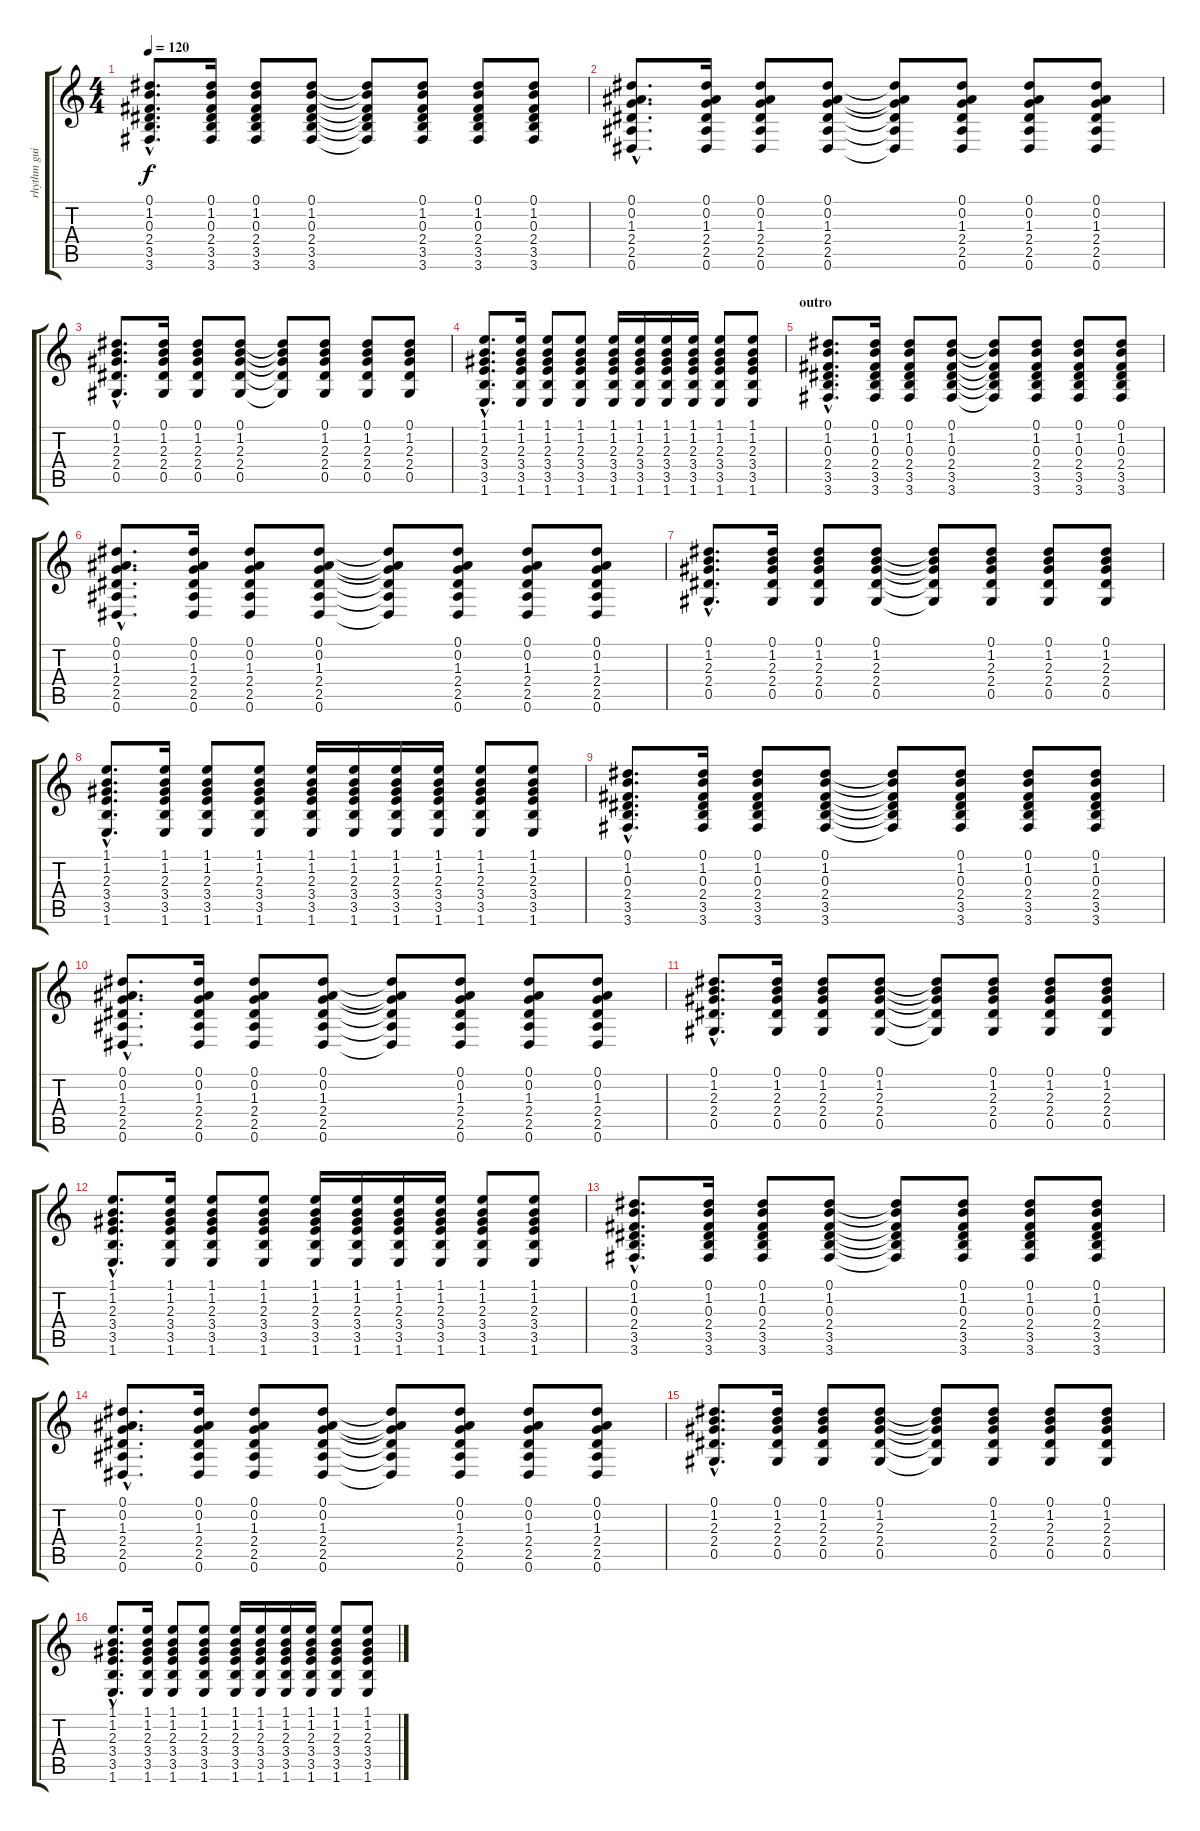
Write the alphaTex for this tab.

\track ("rhythm guitar" "rhythm gui") {instrument acousticguitarnylon}
\staff {score tabs}
\tuning (Eb4 Bb3 Gb3 Db3 Ab2 Eb2) {hide}
\ts (4 4)
\tempo 120
\clef g2
\ks c
(0.1{hac} 1.2{hac} 0.3{hac} 2.4{hac} 3.5{hac} 3.6{hac}).8{d dy f} (0.1 1.2 0.3 2.4 3.5 3.6).16 (0.1 1.2 0.3 2.4 3.5 3.6).8 (0.1 1.2 0.3 2.4 3.5 3.6).8 (0.1{t} 1.2{t} 0.3{t} 2.4{t} 3.5{t} 3.6{t}).8 (0.1 1.2 0.3 2.4 3.5 3.6).8 (0.1 1.2 0.3 2.4 3.5 3.6).8 (0.1 1.2 0.3 2.4 3.5 3.6).8 |
(0.1{hac} 0.2{hac} 1.3{hac} 2.4{hac} 2.5{hac} 0.6{hac}).8{d} (0.1 0.2 1.3 2.4 2.5 0.6).16 (0.1 0.2 1.3 2.4 2.5 0.6).8 (0.1 0.2 1.3 2.4 2.5 0.6).8 (0.1{t} 0.2{t} 1.3{t} 2.4{t} 2.5{t} 0.6{t}).8 (0.1 0.2 1.3 2.4 2.5 0.6).8 (0.1 0.2 1.3 2.4 2.5 0.6).8 (0.1 0.2 1.3 2.4 2.5 0.6).8 |
(0.1{hac} 1.2{hac} 2.3{hac} 2.4{hac} 0.5{hac}).8{d} (0.1 1.2 2.3 2.4 0.5).16 (0.1 1.2 2.3 2.4 0.5).8 (0.1 1.2 2.3 2.4 0.5).8 (0.1{t} 1.2{t} 2.3{t} 2.4{t} 0.5{t}).8 (0.1 1.2 2.3 2.4 0.5).8 (0.1 1.2 2.3 2.4 0.5).8 (0.1 1.2 2.3 2.4 0.5).8 |
(1.1{hac} 1.2{hac} 2.3{hac} 3.4{hac} 3.5{hac} 1.6{hac}).8{d} (1.1 1.2 2.3 3.4 3.5 1.6).16 (1.1 1.2 2.3 3.4 3.5 1.6).8 (1.1 1.2 2.3 3.4 3.5 1.6).8 (1.1 1.2 2.3 3.4 3.5 1.6).16 (1.1 1.2 2.3 3.4 3.5 1.6).16 (1.1 1.2 2.3 3.4 3.5 1.6).16 (1.1 1.2 2.3 3.4 3.5 1.6).16 (1.1 1.2 2.3 3.4 3.5 1.6).8 (1.1 1.2 2.3 3.4 3.5 1.6).8 |
\section ("" "outro")
(0.1{hac} 1.2{hac} 0.3{hac} 2.4{hac} 3.5{hac} 3.6{hac}).8{d} (0.1 1.2 0.3 2.4 3.5 3.6).16 (0.1 1.2 0.3 2.4 3.5 3.6).8 (0.1 1.2 0.3 2.4 3.5 3.6).8 (0.1{t} 1.2{t} 0.3{t} 2.4{t} 3.5{t} 3.6{t}).8 (0.1 1.2 0.3 2.4 3.5 3.6).8 (0.1 1.2 0.3 2.4 3.5 3.6).8 (0.1 1.2 0.3 2.4 3.5 3.6).8 |
(0.1{hac} 0.2{hac} 1.3{hac} 2.4{hac} 2.5{hac} 0.6{hac}).8{d} (0.1 0.2 1.3 2.4 2.5 0.6).16 (0.1 0.2 1.3 2.4 2.5 0.6).8 (0.1 0.2 1.3 2.4 2.5 0.6).8 (0.1{t} 0.2{t} 1.3{t} 2.4{t} 2.5{t} 0.6{t}).8 (0.1 0.2 1.3 2.4 2.5 0.6).8 (0.1 0.2 1.3 2.4 2.5 0.6).8 (0.1 0.2 1.3 2.4 2.5 0.6).8 |
(0.1{hac} 1.2{hac} 2.3{hac} 2.4{hac} 0.5{hac}).8{d} (0.1 1.2 2.3 2.4 0.5).16 (0.1 1.2 2.3 2.4 0.5).8 (0.1 1.2 2.3 2.4 0.5).8 (0.1{t} 1.2{t} 2.3{t} 2.4{t} 0.5{t}).8 (0.1 1.2 2.3 2.4 0.5).8 (0.1 1.2 2.3 2.4 0.5).8 (0.1 1.2 2.3 2.4 0.5).8 |
(1.1{hac} 1.2{hac} 2.3{hac} 3.4{hac} 3.5{hac} 1.6{hac}).8{d} (1.1 1.2 2.3 3.4 3.5 1.6).16 (1.1 1.2 2.3 3.4 3.5 1.6).8 (1.1 1.2 2.3 3.4 3.5 1.6).8 (1.1 1.2 2.3 3.4 3.5 1.6).16 (1.1 1.2 2.3 3.4 3.5 1.6).16 (1.1 1.2 2.3 3.4 3.5 1.6).16 (1.1 1.2 2.3 3.4 3.5 1.6).16 (1.1 1.2 2.3 3.4 3.5 1.6).8 (1.1 1.2 2.3 3.4 3.5 1.6).8 |
(0.1{hac} 1.2{hac} 0.3{hac} 2.4{hac} 3.5{hac} 3.6{hac}).8{d} (0.1 1.2 0.3 2.4 3.5 3.6).16 (0.1 1.2 0.3 2.4 3.5 3.6).8 (0.1 1.2 0.3 2.4 3.5 3.6).8 (0.1{t} 1.2{t} 0.3{t} 2.4{t} 3.5{t} 3.6{t}).8 (0.1 1.2 0.3 2.4 3.5 3.6).8 (0.1 1.2 0.3 2.4 3.5 3.6).8 (0.1 1.2 0.3 2.4 3.5 3.6).8 |
(0.1{hac} 0.2{hac} 1.3{hac} 2.4{hac} 2.5{hac} 0.6{hac}).8{d} (0.1 0.2 1.3 2.4 2.5 0.6).16 (0.1 0.2 1.3 2.4 2.5 0.6).8 (0.1 0.2 1.3 2.4 2.5 0.6).8 (0.1{t} 0.2{t} 1.3{t} 2.4{t} 2.5{t} 0.6{t}).8 (0.1 0.2 1.3 2.4 2.5 0.6).8 (0.1 0.2 1.3 2.4 2.5 0.6).8 (0.1 0.2 1.3 2.4 2.5 0.6).8 |
(0.1{hac} 1.2{hac} 2.3{hac} 2.4{hac} 0.5{hac}).8{d} (0.1 1.2 2.3 2.4 0.5).16 (0.1 1.2 2.3 2.4 0.5).8 (0.1 1.2 2.3 2.4 0.5).8 (0.1{t} 1.2{t} 2.3{t} 2.4{t} 0.5{t}).8 (0.1 1.2 2.3 2.4 0.5).8 (0.1 1.2 2.3 2.4 0.5).8 (0.1 1.2 2.3 2.4 0.5).8 |
(1.1{hac} 1.2{hac} 2.3{hac} 3.4{hac} 3.5{hac} 1.6{hac}).8{d} (1.1 1.2 2.3 3.4 3.5 1.6).16 (1.1 1.2 2.3 3.4 3.5 1.6).8 (1.1 1.2 2.3 3.4 3.5 1.6).8 (1.1 1.2 2.3 3.4 3.5 1.6).16 (1.1 1.2 2.3 3.4 3.5 1.6).16 (1.1 1.2 2.3 3.4 3.5 1.6).16 (1.1 1.2 2.3 3.4 3.5 1.6).16 (1.1 1.2 2.3 3.4 3.5 1.6).8 (1.1 1.2 2.3 3.4 3.5 1.6).8 |
(0.1{hac} 1.2{hac} 0.3{hac} 2.4{hac} 3.5{hac} 3.6{hac}).8{d} (0.1 1.2 0.3 2.4 3.5 3.6).16 (0.1 1.2 0.3 2.4 3.5 3.6).8 (0.1 1.2 0.3 2.4 3.5 3.6).8 (0.1{t} 1.2{t} 0.3{t} 2.4{t} 3.5{t} 3.6{t}).8 (0.1 1.2 0.3 2.4 3.5 3.6).8 (0.1 1.2 0.3 2.4 3.5 3.6).8 (0.1 1.2 0.3 2.4 3.5 3.6).8 |
(0.1{hac} 0.2{hac} 1.3{hac} 2.4{hac} 2.5{hac} 0.6{hac}).8{d} (0.1 0.2 1.3 2.4 2.5 0.6).16 (0.1 0.2 1.3 2.4 2.5 0.6).8 (0.1 0.2 1.3 2.4 2.5 0.6).8 (0.1{t} 0.2{t} 1.3{t} 2.4{t} 2.5{t} 0.6{t}).8 (0.1 0.2 1.3 2.4 2.5 0.6).8 (0.1 0.2 1.3 2.4 2.5 0.6).8 (0.1 0.2 1.3 2.4 2.5 0.6).8 |
(0.1{hac} 1.2{hac} 2.3{hac} 2.4{hac} 0.5{hac}).8{d} (0.1 1.2 2.3 2.4 0.5).16 (0.1 1.2 2.3 2.4 0.5).8 (0.1 1.2 2.3 2.4 0.5).8 (0.1{t} 1.2{t} 2.3{t} 2.4{t} 0.5{t}).8 (0.1 1.2 2.3 2.4 0.5).8 (0.1 1.2 2.3 2.4 0.5).8 (0.1 1.2 2.3 2.4 0.5).8 |
(1.1{hac} 1.2{hac} 2.3{hac} 3.4{hac} 3.5{hac} 1.6{hac}).8{d} (1.1 1.2 2.3 3.4 3.5 1.6).16 (1.1 1.2 2.3 3.4 3.5 1.6).8 (1.1 1.2 2.3 3.4 3.5 1.6).8 (1.1 1.2 2.3 3.4 3.5 1.6).16 (1.1 1.2 2.3 3.4 3.5 1.6).16 (1.1 1.2 2.3 3.4 3.5 1.6).16 (1.1 1.2 2.3 3.4 3.5 1.6).16 (1.1 1.2 2.3 3.4 3.5 1.6).8 (1.1 1.2 2.3 3.4 3.5 1.6).8
